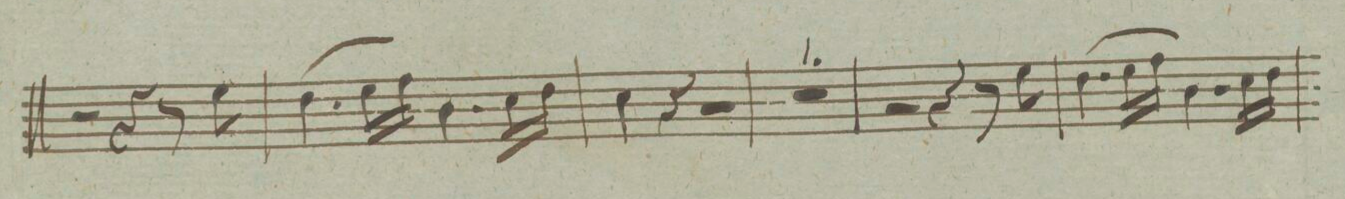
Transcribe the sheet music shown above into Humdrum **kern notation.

**kern	**dynam
*I"Clarinetto Primo in C. et B.	*
*clefG2	*
*k[]	*
*met(c)	*
*M4/4	*
2r	.
4r	.
8r	.
8ee\	.
=47	=47
(4.dd\	.
16ee\LL	.
16ff\JJ)	.
4.b\	.
16cc\LL	.
16dd\JJ	.
=48	=48
4cc\	.
4r	.
2r	.
=49	=49
1r	.
=50	=50
2r	.
4r	.
8r	.
8ee\	.
=51	=51
(4.dd\	.
16ee\LL	.
16ff\JJ)	.
4.b\	.
16cc\LL	.
16dd\JJ	.
=52	=52
*-	*-
